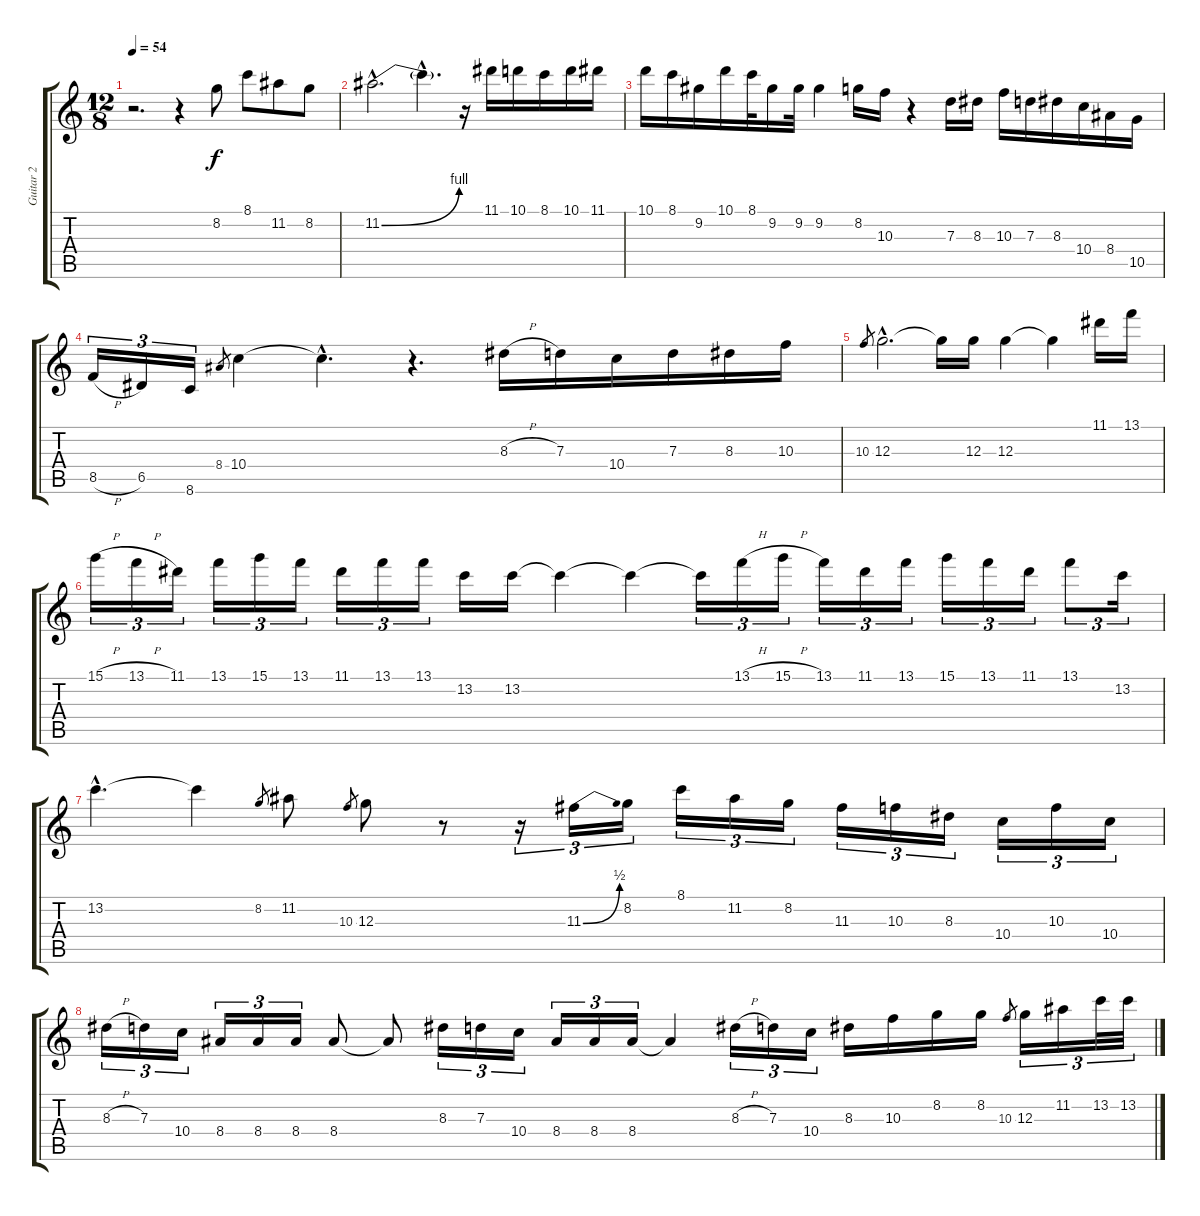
\track ("Guitar 2" "Guitar 2") {instrument electricguitarclean}
\staff {score tabs}
\tuning (E4 B3 G3 D3 A2 E2) {hide}
\ts (12 8)
\tempo 54
\clef g2
\ks c
r.2{d dy f instrument electricguitarclean} r.4 8.2.8 8.1.8 11.2.8 8.2.8 |
11.2{be (bend 0 0 60 4) hac}.2{d} 11.2{hac t}.4{d} r.16 11.1.16 10.1.16 8.1.16 10.1.16 11.1.16 |
10.1.16 8.1.16 9.2.16 10.1.16 8.1.32 9.2.16 9.2.32 9.2.4 8.2.16 10.3.16 r.4 7.3.16 8.3.16 10.3.16 7.3.16 8.3.16 10.4.16 8.4.16 10.5.16 |
8.5{h}.16{tu (3 2)} 6.5.16{tu (3 2)} 8.6.16{tu (3 2)} 8.4.8{gr} 10.4.4 10.4{hac t}.4{d} r.4{d} 8.3{h}.16 7.3.16 10.4.16 7.3.16 8.3.16 10.3.16 |
10.3.8{gr} 12.3{hac}.2{d} 12.3{t}.16 12.3.16 12.3.4 12.3{t}.4 11.1.16 13.1.16 |
15.1{h}.16{tu (3 2)} 13.1{h}.16{tu (3 2)} 11.1.16{tu (3 2)} 13.1.16{tu (3 2)} 15.1.16{tu (3 2)} 13.1.16{tu (3 2)} 11.1.16{tu (3 2)} 13.1.16{tu (3 2)} 13.1.16{tu (3 2)} 13.2.16 13.2.16 13.2{t}.4 13.2{t}.4 13.2{t}.16{tu (3 2)} 13.1{h}.16{tu (3 2)} 15.1{h}.16{tu (3 2)} 13.1.16{tu (3 2)} 11.1.16{tu (3 2)} 13.1.16{tu (3 2)} 15.1.16{tu (3 2)} 13.1.16{tu (3 2)} 11.1.16{tu (3 2)} 13.1.8{tu (3 2)} 13.2.16{tu (3 2)} |
13.2{hac}.4{d} 13.2{t}.4 8.2.8{gr} 11.2.8 10.3.8{gr} 12.3.8 r.8 r.16{tu (3 2)} 11.3{be (bend 0 0 60 2)}.16{tu (3 2)} 8.2.16{tu (3 2)} 8.1.16{tu (3 2)} 11.2.16{tu (3 2)} 8.2.16{tu (3 2)} 11.3.16{tu (3 2)} 10.3.16{tu (3 2)} 8.3.16{tu (3 2)} 10.4.16{tu (3 2)} 10.3.16{tu (3 2)} 10.4.16{tu (3 2)} |
8.3{h}.16{tu (3 2)} 7.3.16{tu (3 2)} 10.4.16{tu (3 2)} 8.4.16{tu (3 2)} 8.4.16{tu (3 2)} 8.4.16{tu (3 2)} 8.4.8 8.4{t}.8 8.3.16{tu (3 2)} 7.3.16{tu (3 2)} 10.4.16{tu (3 2)} 8.4.16{tu (3 2)} 8.4.16{tu (3 2)} 8.4.16{tu (3 2)} 8.4{t}.4 8.3{h}.16{tu (3 2)} 7.3.16{tu (3 2)} 10.4.16{tu (3 2)} 8.3.16 10.3.16 8.2.16 8.2.16 10.3.8{gr} 12.3.16{tu (3 2)} 11.2.16{tu (3 2)} 13.2.32{tu (3 2)} 13.2.32{tu (3 2)}
